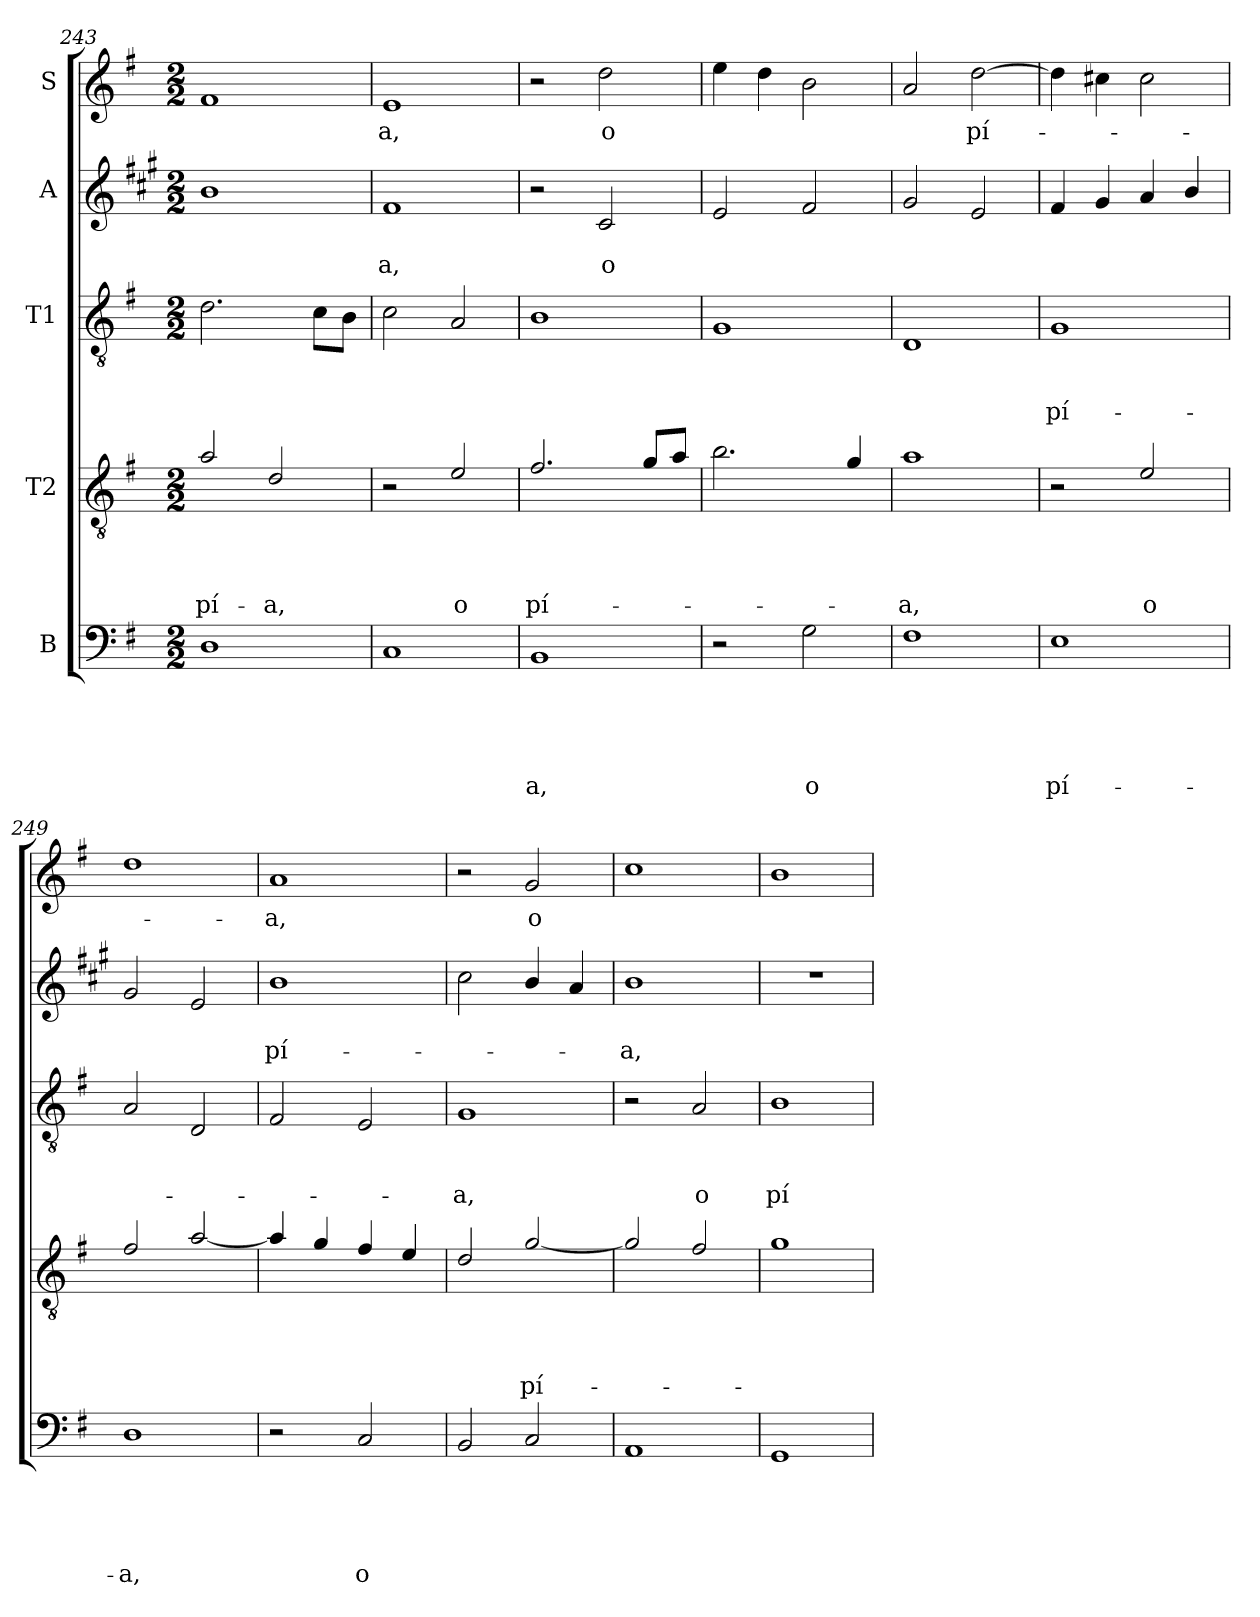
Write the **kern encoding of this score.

**kern	**text	**text	**text	**text	**text	**kern	**text	**text	**text	**text	**kern	**text	**text	**text	**kern	**text	**text	**kern	**text
*part5	*part5	*part5	*part5	*part5	*part5	*part4	*part4	*part4	*part4	*part4	*part3	*part3	*part3	*part3	*part2	*part2	*part2	*part1	*part1
*staff5	*staff5	*staff5	*staff5	*staff5	*staff5	*staff4	*staff4	*staff4	*staff4	*staff4	*staff3	*staff3	*staff3	*staff3	*staff2	*staff2	*staff2	*staff1	*staff1
*I"B	*	*	*	*	*	*I"T2	*	*	*	*	*I"T1	*	*	*	*I"A	*	*	*I"S	*
*clefF4	*	*	*	*	*	*clefGv2	*	*	*	*	*clefGv2	*	*	*	*clefG2	*	*	*clefG2	*
*	*	*	*	*	*	*ITrd8c14	*	*	*	*	*	*	*	*	*ITrd1c2	*	*	*	*
*k[f#]	*	*	*	*	*	*k[f#]	*	*	*	*	*k[f#]	*	*	*	*k[f#]	*	*	*k[f#]	*
*G:	*	*	*	*	*	*G:	*	*	*	*	*G:	*	*	*	*G:	*	*	*G:	*
*M2/2	*	*	*	*	*	*M2/2	*	*	*	*	*M2/2	*	*	*	*M2/2	*	*	*M2/2	*
=243	=243	=243	=243	=243	=243	=243	=243	=243	=243	=243	=243	=243	=243	=243	=243	=243	=243	=243	=243
!	!	!	!	!	!	!	!	!	!	!LO:LY:b	!	!	!	!	!	!	!	!	!
1D	.	.	.	.	.	2A/	.	.	.	pí-	2.d\	.	.	.	1a	.	.	1f#	.
!	!	!	!	!	!	!	!	!	!	!LO:LY:b	!	!	!	!	!	!	!	!	!
.	.	.	.	.	.	2D/	.	.	.	-a,	.	.	.	.	.	.	.	.	.
.	.	.	.	.	.	.	.	.	.	.	8c\L	.	.	.	.	.	.	.	.
.	.	.	.	.	.	.	.	.	.	.	8B\J	.	.	.	.	.	.	.	.
=244	=244	=244	=244	=244	=244	=244	=244	=244	=244	=244	=244	=244	=244	=244	=244	=244	=244	=244	=244
!	!	!	!	!	!	!	!	!	!	!	!	!	!	!	!	!	!LO:LY:b	!	!LO:LY:b
1C	.	.	.	.	.	2r	.	.	.	.	2c\	.	.	.	1e	.	-a,	1e	-a,
!	!	!	!	!	!	!	!	!	!	!LO:LY:b	!	!	!	!	!	!	!	!	!
.	.	.	.	.	.	2E/	.	.	.	o	2A/	.	.	.	.	.	.	.	.
=245	=245	=245	=245	=245	=245	=245	=245	=245	=245	=245	=245	=245	=245	=245	=245	=245	=245	=245	=245
!	!	!	!	!	!LO:LY:b	!	!	!	!	!LO:LY:b	!	!	!	!	!	!	!	!	!
1BB	.	.	.	.	-a,	2.F#/	.	.	.	pí-	1B	.	.	.	2r	.	.	2r	.
!	!	!	!	!	!	!	!	!	!	!	!	!	!	!	!	!	!LO:LY:b	!	!LO:LY:b
.	.	.	.	.	.	.	.	.	.	.	.	.	.	.	2B/	.	o	2dd\	o
.	.	.	.	.	.	8G/L	.	.	.	.	.	.	.	.	.	.	.	.	.
.	.	.	.	.	.	8A/J	.	.	.	.	.	.	.	.	.	.	.	.	.
=246	=246	=246	=246	=246	=246	=246	=246	=246	=246	=246	=246	=246	=246	=246	=246	=246	=246	=246	=246
2r	.	.	.	.	.	2.B\	.	.	.	.	1G	.	.	.	2d/	.	.	4ee\	.
.	.	.	.	.	.	.	.	.	.	.	.	.	.	.	.	.	.	4dd\	.
!	!	!	!	!	!LO:LY:b	!	!	!	!	!	!	!	!	!	!	!	!	!	!
2G\	.	.	.	.	o	.	.	.	.	.	.	.	.	.	2e/	.	.	2b\	.
.	.	.	.	.	.	4G/	.	.	.	.	.	.	.	.	.	.	.	.	.
!!LO:LB:g=z
=247	=247	=247	=247	=247	=247	=247	=247	=247	=247	=247	=247	=247	=247	=247	=247	=247	=247	=247	=247
!	!	!	!	!	!	!	!	!	!	!LO:LY:b	!	!	!	!	!	!	!	!	!
1F#	.	.	.	.	.	1A	.	.	.	-a,	1D	.	.	.	2f#/	.	.	2a/	.
!	!	!	!	!	!	!	!	!	!	!	!	!	!	!	!	!	!	!	!LO:LY:b
.	.	.	.	.	.	.	.	.	.	.	.	.	.	.	2d/	.	.	[2dd\	pí-
=248	=248	=248	=248	=248	=248	=248	=248	=248	=248	=248	=248	=248	=248	=248	=248	=248	=248	=248	=248
!	!	!	!	!	!LO:LY:b	!	!	!	!	!	!	!	!	!LO:LY:b	!	!	!	!	!
1E	.	.	.	.	pí-	2r	.	.	.	.	1G	.	.	pí-	4e/	.	.	4dd\]	.
.	.	.	.	.	.	.	.	.	.	.	.	.	.	.	4f#/	.	.	4cc#\	.
!	!	!	!	!	!	!	!	!	!	!LO:LY:b	!	!	!	!	!	!	!	!	!
.	.	.	.	.	.	2E/	.	.	.	o	.	.	.	.	4g/	.	.	2cc#\	.
.	.	.	.	.	.	.	.	.	.	.	.	.	.	.	4a/	.	.	.	.
=249	=249	=249	=249	=249	=249	=249	=249	=249	=249	=249	=249	=249	=249	=249	=249	=249	=249	=249	=249
!	!	!	!	!	!LO:LY:b	!	!	!	!	!	!	!	!	!	!	!	!	!	!
1D	.	.	.	.	-a,	2F#/	.	.	.	.	2A/	.	.	.	2f#/	.	.	1dd	.
.	.	.	.	.	.	[2A/	.	.	.	.	2D/	.	.	.	2d/	.	.	.	.
=250	=250	=250	=250	=250	=250	=250	=250	=250	=250	=250	=250	=250	=250	=250	=250	=250	=250	=250	=250
!	!	!	!	!	!	!	!	!	!	!	!	!	!	!	!	!	!LO:LY:b	!	!LO:LY:b
2r	.	.	.	.	.	4A/]	.	.	.	.	2F#/	.	.	.	1a	.	pí-	1a	-a,
.	.	.	.	.	.	4G/	.	.	.	.	.	.	.	.	.	.	.	.	.
!	!	!	!	!	!LO:LY:b	!	!	!	!	!	!	!	!	!	!	!	!	!	!
2C/	.	.	.	.	o	4F#/	.	.	.	.	2E/	.	.	.	.	.	.	.	.
.	.	.	.	.	.	4E/	.	.	.	.	.	.	.	.	.	.	.	.	.
=251	=251	=251	=251	=251	=251	=251	=251	=251	=251	=251	=251	=251	=251	=251	=251	=251	=251	=251	=251
!	!	!	!	!	!	!	!	!	!	!	!	!	!	!LO:LY:b	!	!	!	!	!
2BB/	.	.	.	.	.	2D/	.	.	.	.	1G	.	.	-a,	2b\	.	.	2r	.
!	!	!	!	!	!	!	!	!	!	!LO:LY:b	!	!	!	!	!	!	!	!	!LO:LY:b
2C/	.	.	.	.	.	[2G/	.	.	.	pí-	.	.	.	.	4a/	.	.	2g/	o
.	.	.	.	.	.	.	.	.	.	.	.	.	.	.	4g/	.	.	.	.
=252	=252	=252	=252	=252	=252	=252	=252	=252	=252	=252	=252	=252	=252	=252	=252	=252	=252	=252	=252
!	!	!	!	!	!	!	!	!	!	!	!	!	!	!	!	!	!LO:LY:b	!	!
1AA	.	.	.	.	.	2G/]	.	.	.	.	2r	.	.	.	1a	.	-a,	1cc	.
!	!	!	!	!	!	!	!	!	!	!	!	!	!	!LO:LY:b	!	!	!	!	!
.	.	.	.	.	.	2F#/	.	.	.	.	2A/	.	.	o	.	.	.	.	.
=253	=253	=253	=253	=253	=253	=253	=253	=253	=253	=253	=253	=253	=253	=253	=253	=253	=253	=253	=253
!	!	!	!	!	!	!	!	!	!	!	!	!	!	!LO:LY:b	!	!	!	!	!
1GG	.	.	.	.	.	1G	.	.	.	.	1B	.	.	pí-	1r	.	.	1b	.
=	=	=	=	=	=	=	=	=	=	=	=	=	=	=	=	=	=	=	=
*-	*-	*-	*-	*-	*-	*-	*-	*-	*-	*-	*-	*-	*-	*-	*-	*-	*-	*-	*-
